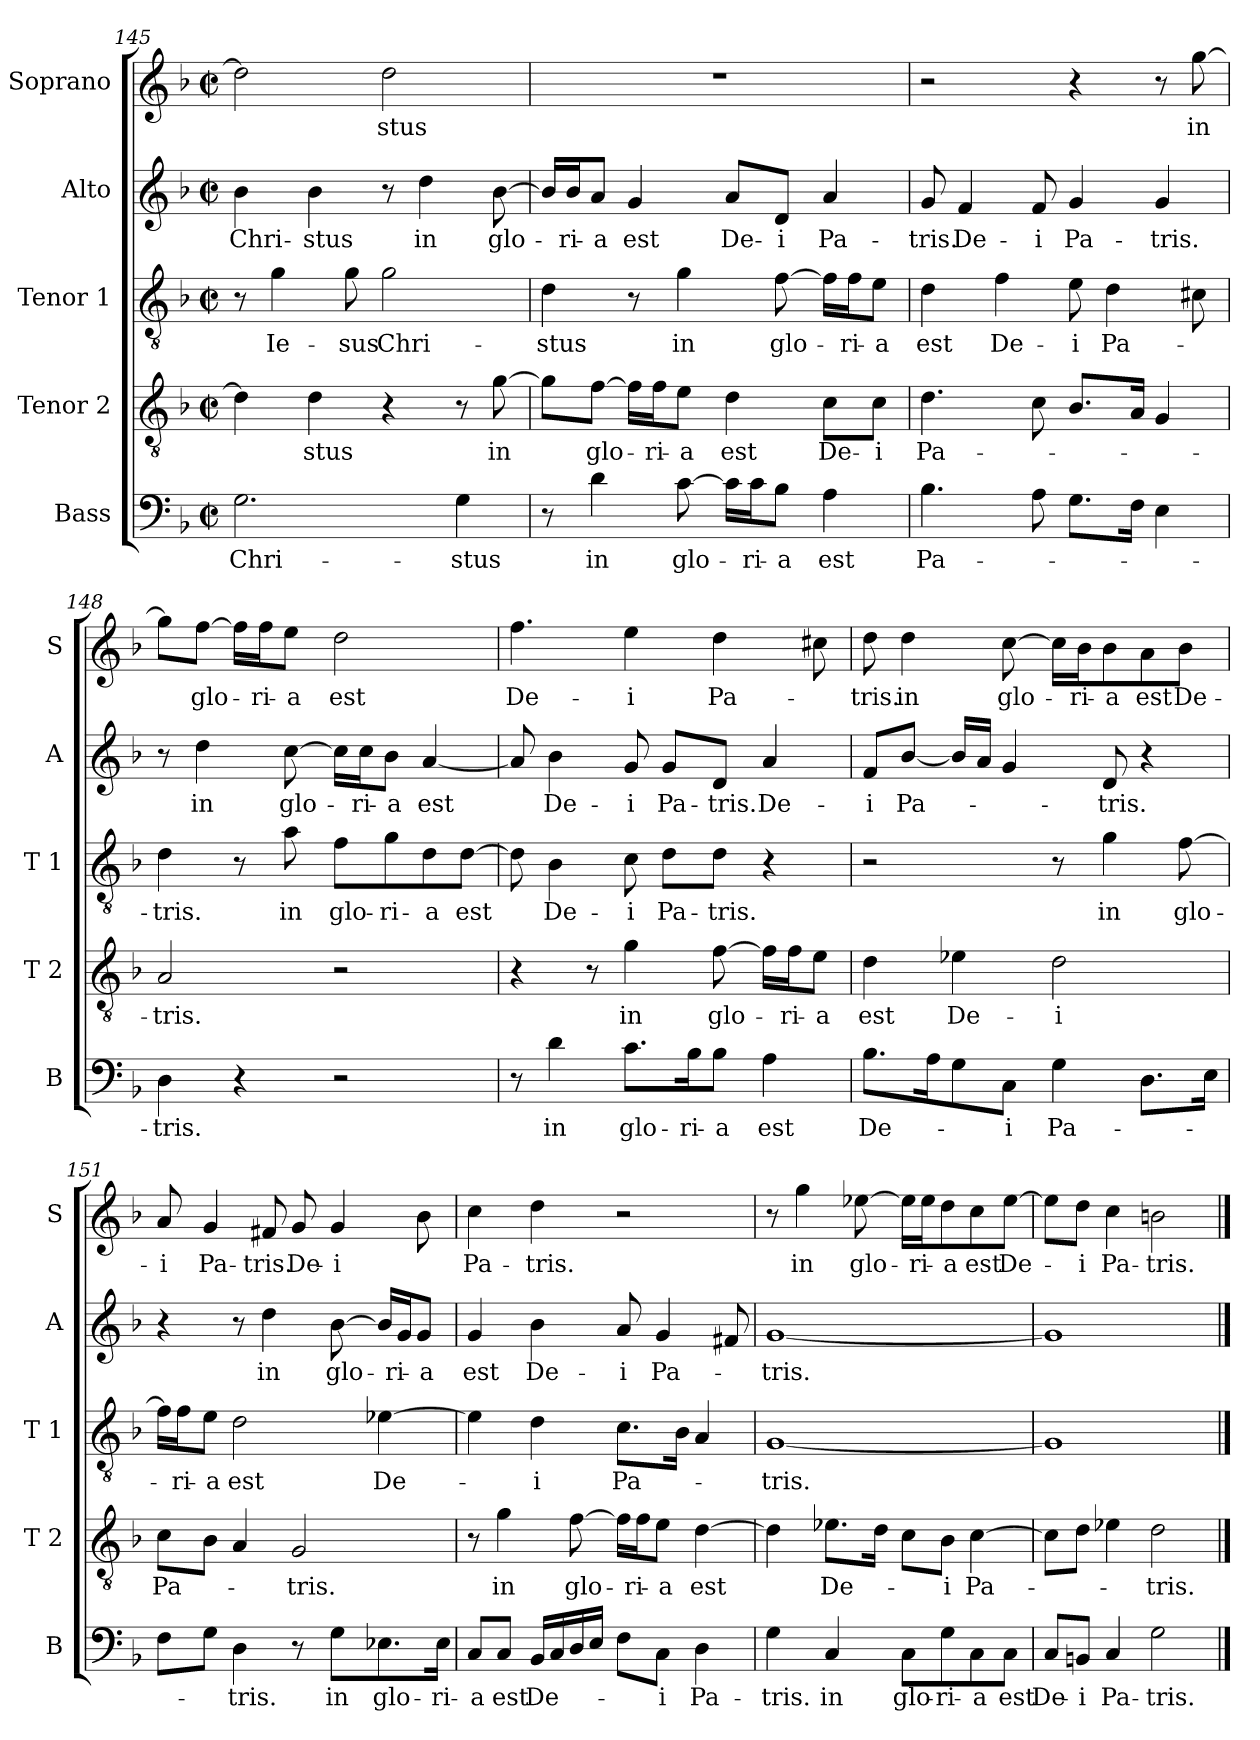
**kern	**text	**kern	**text	**kern	**text	**kern	**text	**kern	**text
*part5	*part5	*part4	*part4	*part3	*part3	*part2	*part2	*part1	*part1
*staff5	*staff5	*staff4	*staff4	*staff3	*staff3	*staff2	*staff2	*staff1	*staff1
*I"Bass	*	*I"Tenor 2	*	*I"Tenor 1	*	*I"Alto	*	*I"Soprano	*
*I'B	*	*I'T 2	*	*I'T 1	*	*I'A	*	*I'S	*
*clefF4	*	*clefGv2	*	*clefGv2	*	*clefG2	*	*clefG2	*
*k[b-]	*	*k[b-]	*	*k[b-]	*	*k[b-]	*	*k[b-]	*
*F:	*	*F:	*	*F:	*	*F:	*	*F:	*
*M2/2	*	*M2/2	*	*M2/2	*	*M2/2	*	*M2/2	*
*met(c|)	*	*met(c|)	*	*met(c|)	*	*met(c|)	*	*met(c|)	*
=145	=145	=145	=145	=145	=145	=145	=145	=145	=145
2.G\	Chri-	4d\]	.	8r	.	4b-\	Chri-	2dd\]	.
.	.	.	.	4g\	Ie-	.	.	.	.
.	.	4d\	-stus	.	.	4b-\	-stus	.	.
.	.	.	.	8g\	-sus	.	.	.	.
.	.	4r	.	2g\	Chri-	8r	.	2dd\	-stus
.	.	.	.	.	.	4dd\	in	.	.
4G\	-stus	8r	.	.	.	.	.	.	.
.	.	[8g\	in	.	.	[8b-\	glo-	.	.
!!LO:LB:g=z
=146	=146	=146	=146	=146	=146	=146	=146	=146	=146
8r	.	8g\L]	.	4d\	-stus	16b-/LL]	.	1r	.
.	.	.	.	.	.	16b-/J	-ri-	.	.
4d\	in	[8f\J	glo-	.	.	8a/J	-a	.	.
.	.	16f\LL]	.	8r	.	4g/	est	.	.
.	.	16f\J	-ri-	.	.	.	.	.	.
[8c\	glo-	8e\J	-a	4g\	in	.	.	.	.
16c\LL]	.	4d\	est	.	.	8a/L	De-	.	.
16c\J	-ri-	.	.	.	.	.	.	.	.
8B-\J	-a	.	.	[8f\	glo-	8d/J	-i	.	.
4A\	est	8c\L	De-	16f\LL]	.	4a/	Pa-	.	.
.	.	.	.	16f\J	-ri-	.	.	.	.
.	.	8c\J	-i	8e\J	-a	.	.	.	.
=147	=147	=147	=147	=147	=147	=147	=147	=147	=147
4.B-\	Pa-	4.d\	Pa-	4d\	est	8g/	-tris.	2r	.
.	.	.	.	.	.	4f/	De-	.	.
.	.	.	.	4f\	De-	.	.	.	.
8A\	.	8c\	.	.	.	8f/	-i	.	.
8.G\L	.	8.B-/L	.	8e\	-i	4g/	Pa-	4r	.
.	.	.	.	4d\	Pa-	.	.	.	.
16F\Jk	.	16A/Jk	.	.	.	.	.	.	.
4E\	.	4G/	.	.	.	4g/	-tris.	8r	.
.	.	.	.	8c#X\	.	.	.	[8gg\	in
=148	=148	=148	=148	=148	=148	=148	=148	=148	=148
4D\	-tris.	2A/	-tris.	4d\	-tris.	8r	.	8gg\L]	.
.	.	.	.	.	.	4dd\	in	[8ff\J	glo-
4r	.	.	.	8r	.	.	.	16ff\LL]	.
.	.	.	.	.	.	.	.	16ff\J	-ri-
.	.	.	.	8a\	in	[8cc\	glo-	8ee\J	-a
2r	.	2r	.	8f\L	glo-	16cc\LL]	.	2dd\	est
.	.	.	.	.	.	16cc\J	-ri-	.	.
.	.	.	.	8g\	-ri-	8b-\J	-a	.	.
.	.	.	.	8d\	-a	[4a/	est	.	.
.	.	.	.	[8d\J	est	.	.	.	.
!!LO:PB:g=z
=149	=149	=149	=149	=149	=149	=149	=149	=149	=149
8r	.	4r	.	8d\]	.	8a/]	.	4.ff\	De-
4d\	in	.	.	4B-\	De-	4b-\	De-	.	.
.	.	8r	.	.	.	.	.	.	.
8.c\L	glo-	4g\	in	8c\	-i	8g/	-i	4ee\	-i
.	.	.	.	8d\L	Pa-	8g/L	Pa-	.	.
16B-\k	-ri-	.	.	.	.	.	.	.	.
8B-\J	-a	[8f\	glo-	8d\J	-tris.	8d/J	-tris.	4dd\	Pa-
4A\	est	16f\LL]	.	4r	.	4a/	De-	.	.
.	.	16f\J	-ri-	.	.	.	.	.	.
.	.	8e\J	-a	.	.	.	.	8cc#X\	.
=150	=150	=150	=150	=150	=150	=150	=150	=150	=150
8.B-\L	De-	4d\	est	2r	.	8f/L	-i	8dd\	-tris.
.	.	.	.	.	.	[8b-/J	Pa-	4dd\	in
16A\k	.	.	.	.	.	.	.	.	.
8G\	.	4e-X\	De-	.	.	16b-/LL]	.	.	.
.	.	.	.	.	.	16a/JJ	.	.	.
8C\J	-i	.	.	.	.	4g/	.	[8cc\	glo-
4G\	Pa-	2d\	-i	8r	.	.	.	16cc\LL]	.
.	.	.	.	.	.	.	.	16b-\J	-ri-
.	.	.	.	4g\	in	8d/	-tris.	8b-\	-a
8.D\L	.	.	.	.	.	4r	.	8a\	est
.	.	.	.	[8f\	glo-	.	.	8b-\J	De-
16E\Jk	.	.	.	.	.	.	.	.	.
=151	=151	=151	=151	=151	=151	=151	=151	=151	=151
8F\L	.	8c\L	Pa-	16f\LL]	.	4r	.	8a/	-i
.	.	.	.	16f\J	-ri-	.	.	.	.
8G\J	.	8B-\J	.	8e\J	-a	.	.	4g/	Pa-
4D\	-tris.	4A/	.	2d\	est	8r	.	.	.
.	.	.	.	.	.	4dd\	in	8f#X/	-tris.
8r	.	2G/	-tris.	.	.	.	.	8g/	De-
8G\L	in	.	.	.	.	[8b-\	glo-	4g/	-i
8.E-X\	glo-	.	.	[4e-X\	De-	16b-/LL]	.	.	.
.	.	.	.	.	.	16g/J	-ri-	.	.
.	.	.	.	.	.	8g/J	-a	8b-\	.
16E-\Jk	-ri-	.	.	.	.	.	.	.	.
!!LO:LB:g=z
=152	=152	=152	=152	=152	=152	=152	=152	=152	=152
8C/L	-a	8r	.	4e-\]	.	4g/	est	4cc\	Pa-
8C/J	est	4g\	in	.	.	.	.	.	.
16BB-/LL	De-	.	.	4d\	-i	4b-\	De-	4dd\	-tris.
16C/	.	.	.	.	.	.	.	.	.
16D/	.	[8f\	glo-	.	.	.	.	.	.
16E/JJ	.	.	.	.	.	.	.	.	.
8F\L	.	16f\LL]	.	8.c\L	Pa-	8a/	-i	2r	.
.	.	16f\J	-ri-	.	.	.	.	.	.
8C\J	-i	8e\J	-a	.	.	4g/	Pa-	.	.
.	.	.	.	16B-\Jk	.	.	.	.	.
4D\	Pa-	[4d\	est	4A/	.	.	.	.	.
.	.	.	.	.	.	8f#X/	.	.	.
=153	=153	=153	=153	=153	=153	=153	=153	=153	=153
4G\	-tris.	4d\]	.	[1G	-tris.	[1g	-tris.	8r	.
.	.	.	.	.	.	.	.	4gg\	in
4C/	in	8.e-X\L	De-	.	.	.	.	.	.
.	.	.	.	.	.	.	.	[8ee-X\	glo-
.	.	16d\Jk	.	.	.	.	.	.	.
8C\L	glo-	8c\L	.	.	.	.	.	16ee-\LL]	.
.	.	.	.	.	.	.	.	16ee-\J	-ri-
8G\	-ri-	8B-\J	-i	.	.	.	.	8dd\	-a
8C\	-a	[4c\	Pa-	.	.	.	.	8cc\	est
8C\J	est	.	.	.	.	.	.	[8ee-\J	De-
=154	=154	=154	=154	=154	=154	=154	=154	=154	=154
8C/L	De-	8c\L]	.	1G]	.	1g]	.	8ee-\L]	.
8BBn/J	-i	8d\J	.	.	.	.	.	8dd\J	-i
4C/	Pa-	4e-X\	.	.	.	.	.	4cc\	Pa-
2G\	-tris.	2d\	-tris.	.	.	.	.	2bn\	-tris.
==	==	==	==	==	==	==	==	==	==
*-	*-	*-	*-	*-	*-	*-	*-	*-	*-
